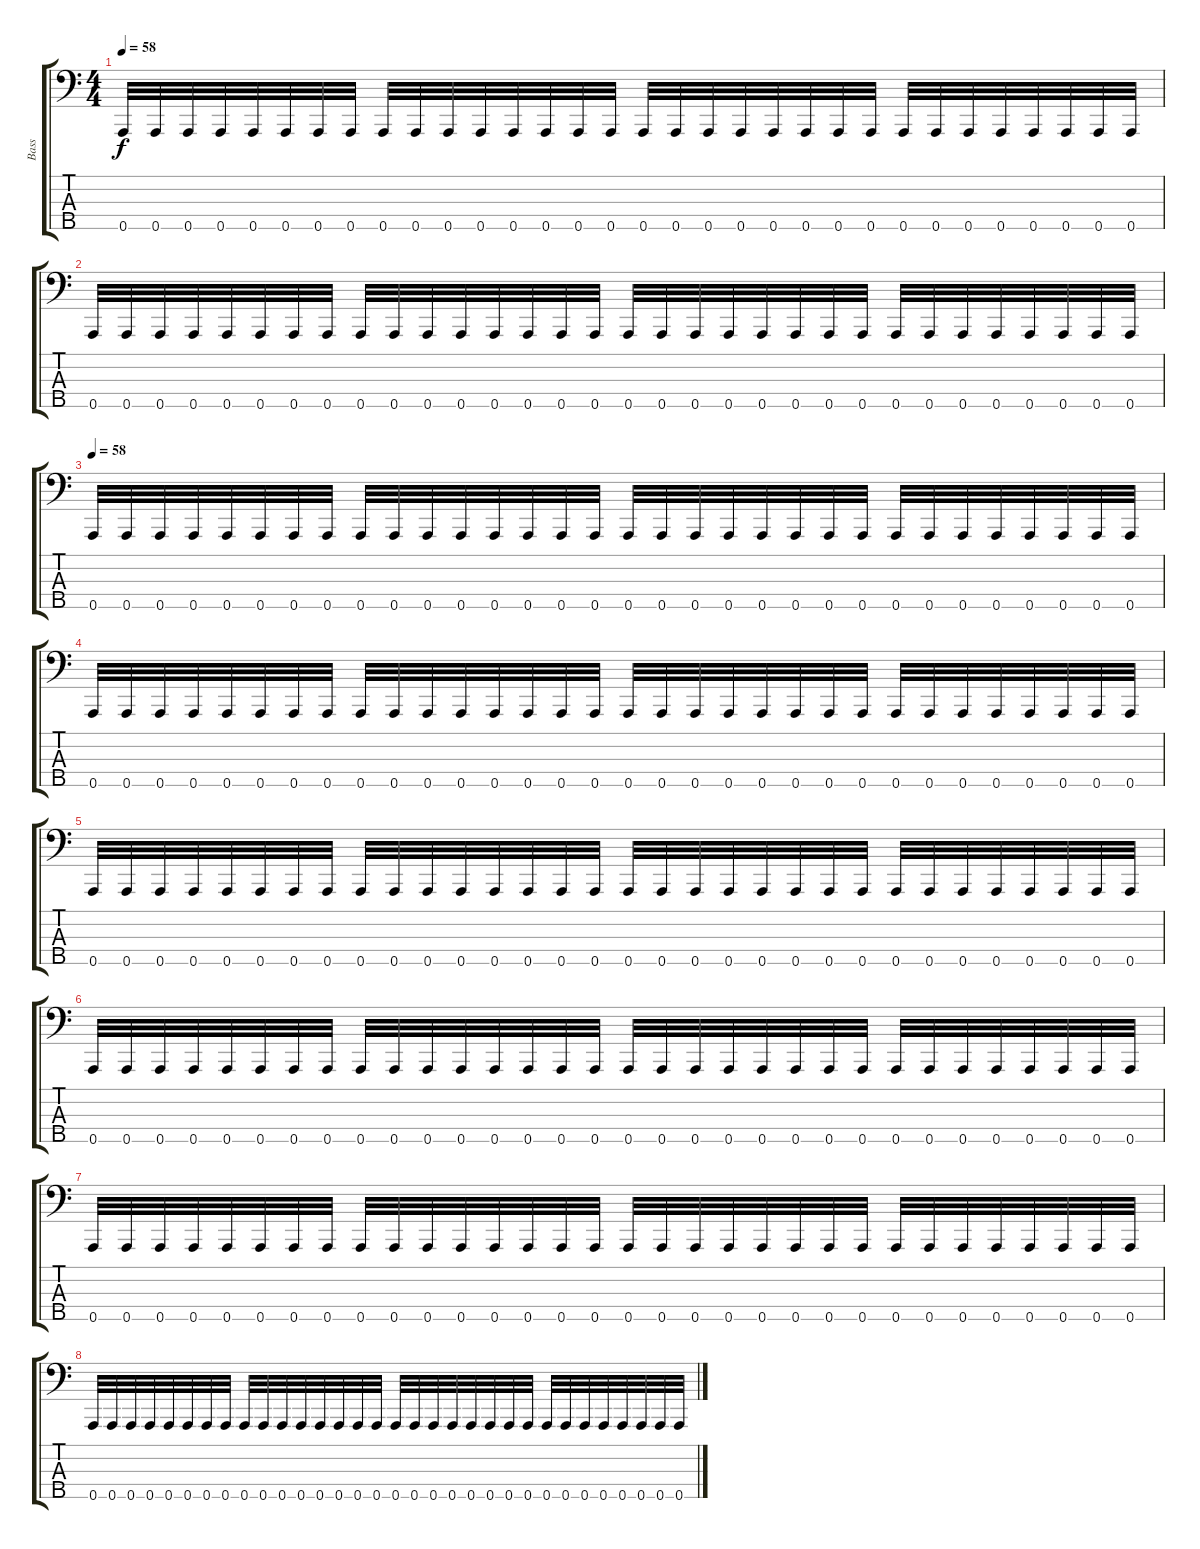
\track ("Bass" "Bass") {instrument electricbasspick}
\staff {score tabs}
\tuning (Gb2 D2 A1 E1 A0) {hide}
\ts (4 4)
\tempo 58
\clef f4
\ks c
0.5.32{dy f volume 8} 0.5.32 0.5.32 0.5.32 0.5.32 0.5.32 0.5.32 0.5.32 0.5.32 0.5.32 0.5.32 0.5.32 0.5.32 0.5.32 0.5.32 0.5.32 0.5.32 0.5.32 0.5.32 0.5.32 0.5.32 0.5.32 0.5.32 0.5.32 0.5.32 0.5.32 0.5.32 0.5.32 0.5.32 0.5.32 0.5.32 0.5.32 |
0.5.32 0.5.32 0.5.32 0.5.32 0.5.32 0.5.32 0.5.32 0.5.32 0.5.32 0.5.32 0.5.32 0.5.32 0.5.32 0.5.32 0.5.32 0.5.32 0.5.32 0.5.32 0.5.32 0.5.32 0.5.32 0.5.32 0.5.32 0.5.32 0.5.32 0.5.32 0.5.32 0.5.32 0.5.32 0.5.32 0.5.32 0.5.32 |
\tempo 58
0.5.32 0.5.32 0.5.32 0.5.32 0.5.32 0.5.32 0.5.32 0.5.32 0.5.32 0.5.32 0.5.32 0.5.32 0.5.32 0.5.32 0.5.32 0.5.32 0.5.32 0.5.32 0.5.32 0.5.32 0.5.32 0.5.32 0.5.32 0.5.32 0.5.32 0.5.32 0.5.32 0.5.32 0.5.32 0.5.32 0.5.32 0.5.32 |
0.5.32 0.5.32 0.5.32 0.5.32 0.5.32 0.5.32 0.5.32 0.5.32 0.5.32 0.5.32 0.5.32 0.5.32 0.5.32 0.5.32 0.5.32 0.5.32 0.5.32 0.5.32 0.5.32 0.5.32 0.5.32 0.5.32 0.5.32 0.5.32 0.5.32 0.5.32 0.5.32 0.5.32 0.5.32 0.5.32 0.5.32 0.5.32 |
0.5.32{volume 0} 0.5.32 0.5.32 0.5.32 0.5.32 0.5.32 0.5.32 0.5.32 0.5.32 0.5.32 0.5.32 0.5.32 0.5.32 0.5.32 0.5.32 0.5.32 0.5.32 0.5.32 0.5.32 0.5.32 0.5.32 0.5.32 0.5.32 0.5.32 0.5.32 0.5.32 0.5.32 0.5.32 0.5.32 0.5.32 0.5.32 0.5.32 |
0.5.32 0.5.32 0.5.32 0.5.32 0.5.32 0.5.32 0.5.32 0.5.32 0.5.32 0.5.32 0.5.32 0.5.32 0.5.32 0.5.32 0.5.32 0.5.32 0.5.32 0.5.32 0.5.32 0.5.32 0.5.32 0.5.32 0.5.32 0.5.32 0.5.32 0.5.32 0.5.32 0.5.32 0.5.32 0.5.32 0.5.32 0.5.32 |
0.5.32 0.5.32 0.5.32 0.5.32 0.5.32 0.5.32 0.5.32 0.5.32 0.5.32 0.5.32 0.5.32 0.5.32 0.5.32 0.5.32 0.5.32 0.5.32 0.5.32 0.5.32 0.5.32 0.5.32 0.5.32 0.5.32 0.5.32 0.5.32 0.5.32 0.5.32 0.5.32 0.5.32 0.5.32 0.5.32 0.5.32 0.5.32 |
0.5.32 0.5.32 0.5.32 0.5.32 0.5.32 0.5.32 0.5.32 0.5.32 0.5.32 0.5.32 0.5.32 0.5.32 0.5.32 0.5.32 0.5.32 0.5.32 0.5.32 0.5.32 0.5.32 0.5.32 0.5.32 0.5.32 0.5.32 0.5.32 0.5.32 0.5.32 0.5.32 0.5.32 0.5.32 0.5.32 0.5.32 0.5.32
